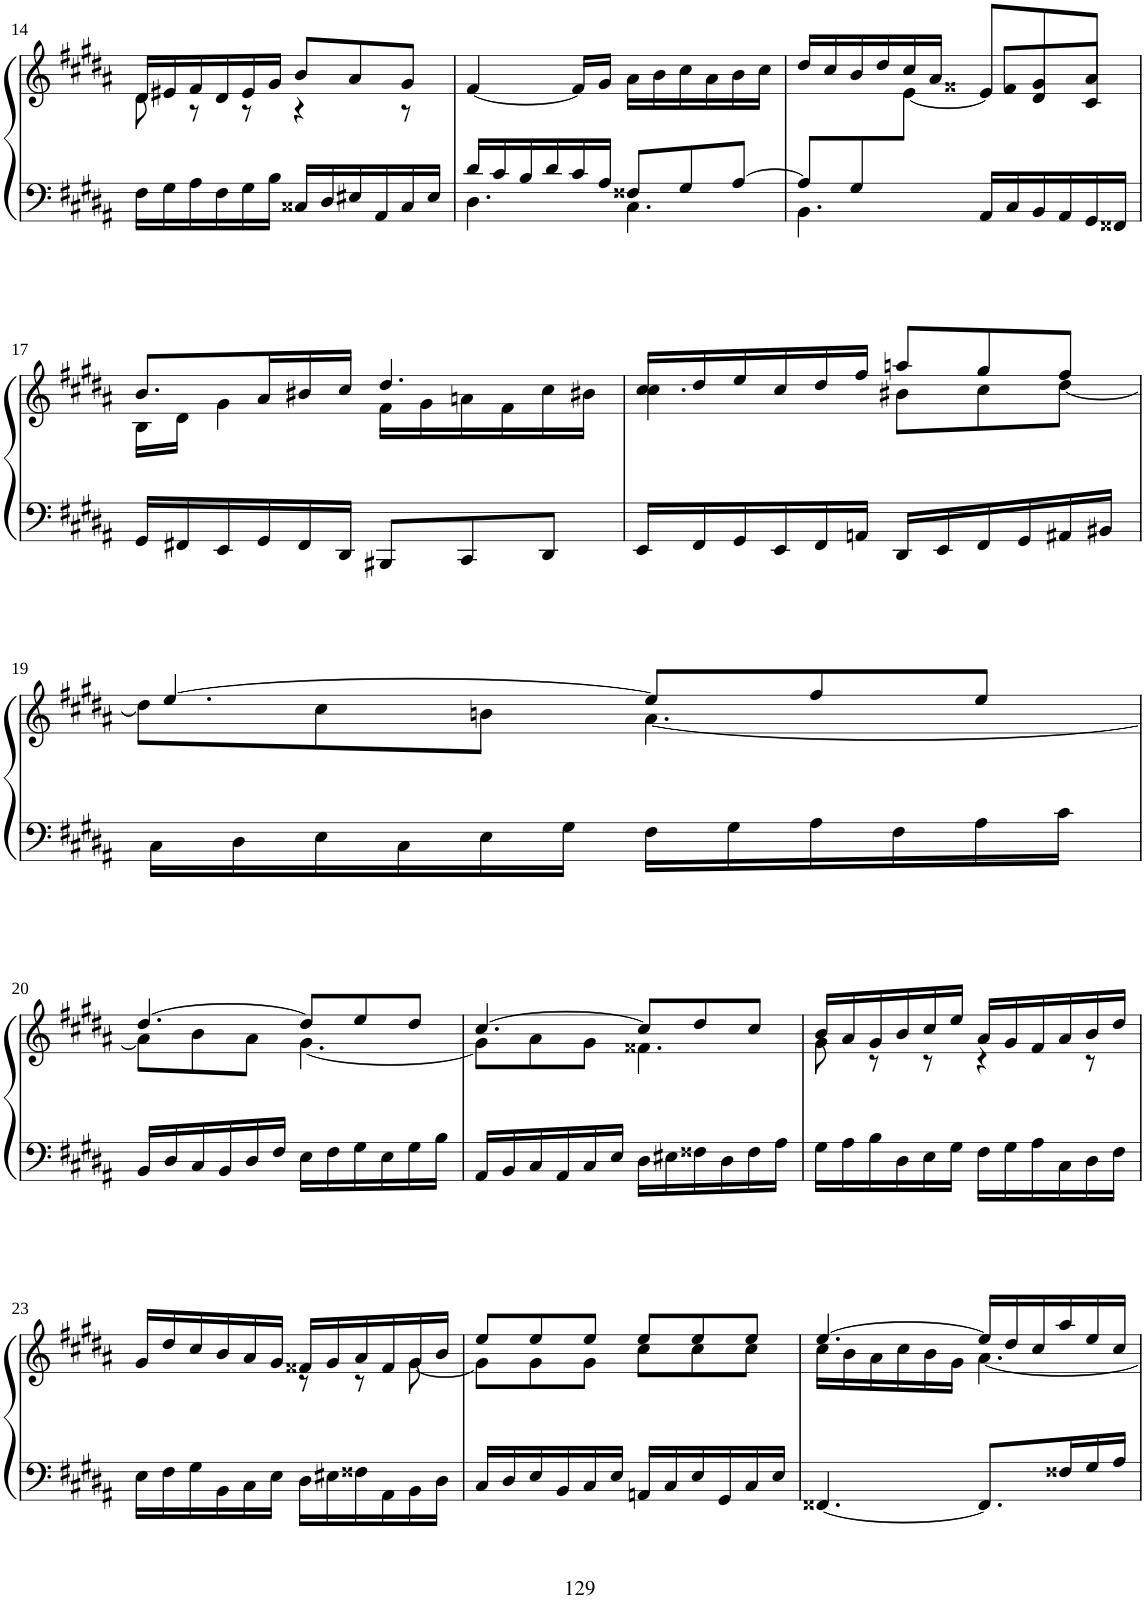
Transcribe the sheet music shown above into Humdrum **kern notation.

**kern	**kern
*part1	*part1
*staff2	*staff1
*I"Piano	*
*I'Pno	*
!!LO:PB:g=z
*clefF4	*clefG2
*k[f#c#g#d#a#]	*k[f#c#g#d#a#]
*M6/8	*M6/8
=14	=14
*	*^
16F#\LL	16d#/LL	8d#\
16G#\	16e#X/	.
16A#\	16f#/	8r
16F#\	16d#/	.
16G#\	16e#/	8r
16B\JJ	16g#/JJ	.
16C##X/LL	8b/L	4r
16D#/	.	.
16E#X/	8a#/	.
16AA#/	.	.
16C##/	8g#/J	8r
16E#/JJ	.	.
*	*v	*v
=15	=15
*^	*
4.D#\	16d#/LL	[4f#/
.	16c#/	.
.	16B/	.
.	16d#/	.
.	16c#/	16f#/LL]
.	16A#/JJ	16g#/JJ
4.C#\	8F##X/L	16a#\LL
.	.	16b\
.	8G#/	16cc#\
.	.	16a#\
.	[8A#/J	16b\
.	.	16cc#\JJ
=16	=16	=16
*	*	*^
4.BB\	8A#/L]	16dd#/LL	4ryy
.	.	16cc#/	.
.	8G#/	16b/	.
.	.	16dd#/	.
.	2ryy	16cc#/	[8e\J
.	.	16a#/JJ	.
16AA#/LL	.	8f##X/L	8e/L]
16C#/	.	.	.
16BB/	.	8g#/	8d#/
16AA#/	.	.	.
16GG#/	.	8a#/J	8c#/J
16FF##X/JJ	.	.	.
*v	*v	*	*
!!LO:LB:g=z	!!
=17	=17	=17
16GG#/LL	8.b/L	16B\LL
16FF#X/	.	16d#\JJ
16EE/	.	4g#\
16GG#/	16a#/L	.
16FF#/	16b#X/	.
16DD#/JJ	16cc#/JJ	.
8BBB#X/L	4.dd#/	16f#\LL
.	.	16g#\
8CC#/	.	16an\
.	.	16f#\
8DD#/J	.	16cc#\
.	.	16b#X\JJ
=18	=18	=18
16EE/LL	16cc#/LL	4.cc#\
16FF#/	16dd#/	.
16GG#/	16ee/	.
16EE/	16cc#/	.
16FF#/	16dd#/	.
16AAn/JJ	16ff#/JJ	.
16DD#/LL	8aan/L	8b#X\L
16EE/	.	.
16FF#/	8gg#/	8cc#\
16GG#/	.	.
16AA#X/	8ff#/J	[8dd#\J
16BB#X/JJ	.	.
!!LO:LB:g=z	!!
=19	=19	=19
16C#\LL	[4.ee/	8dd#\L]
16D#\	.	.
16E\	.	8cc#\
16C#\	.	.
16E\	.	8bn\J
16G#\JJ	.	.
16F#\LL	8ee/L]	[4.a#\
16G#\	.	.
16A#\	8ff#/	.
16F#\	.	.
16A#\	8ee/J	.
16c#\JJ	.	.
!!LO:LB:g=z	!!
=20	=20	=20
16BB/LL	[4.dd#/	8a#\L]
16D#/	.	.
16C#/	.	8b\
16BB/	.	.
16D#/	.	8a#\J
16F#/JJ	.	.
16E\LL	8dd#/L]	[4.g#\
16F#\	.	.
16G#\	8ee/	.
16E\	.	.
16G#\	8dd#/J	.
16B\JJ	.	.
=21	=21	=21
16AA#/LL	[4.cc#/	8g#\L]
16BB/	.	.
16C#/	.	8a#\
16AA#/	.	.
16C#/	.	8g#\J
16E/JJ	.	.
16D#\LL	8cc#/L]	4.f##X\
16E#X\	.	.
16F##X\	8dd#/	.
16D#\	.	.
16F##\	8cc#/J	.
16A#\JJ	.	.
=22	=22	=22
16G#\LL	16b/LL	8g#\
16A#\	16a#/	.
16B\	16g#/	8r
16D#\	16b/	.
16E\	16cc#/	8r
16G#\JJ	16ee/JJ	.
16F#\LL	16a#/LL	4r
16G#\	16g#/	.
16A#\	16f#/	.
16C#\	16a#/	.
16D#\	16b/	8r
16F#\JJ	16dd#/JJ	.
!!LO:LB:g=z	!!
=23	=23	=23
16E\LL	16g#/LL	4.ryy
16F#\	16dd#/	.
16G#\	16cc#/	.
16BB\	16b/	.
16C#\	16a#/	.
16E\JJ	16g#/JJ	.
16D#\LL	16f##X/LL	8r
16E#X\	16g#/	.
16F##X\	16a#/	8r
16AA#\	16f##/	.
16BB\	16g#/	[8g#\
16D#\JJ	16b/JJ	.
=24	=24	=24
16C#/LL	8ee/L	8g#\L]
16D#/	.	.
16E/	8ee/	8g#\
16BB/	.	.
16C#/	8ee/J	8g#\J
16E/JJ	.	.
16AAn/LL	8ee/L	8cc#\L
16C#/	.	.
16E/	8ee/	8cc#\
16GG#/	.	.
16C#/	8ee/J	8cc#\J
16E/JJ	.	.
=25	=25	=25
[4.FF##X/	[4.ee/	16cc#\LL
.	.	16b\
.	.	16a#\
.	.	16cc#\
.	.	16b\
.	.	16g#\JJ
8.FF##/L]	16ee/LL]	[4.a#\
.	16dd#/	.
.	16cc#/	.
16F##X/L	16aa#/	.
16G#/	16ee/	.
16A#/JJ	16cc#/JJ	.
*	*v	*v
=	=
*-	*-
